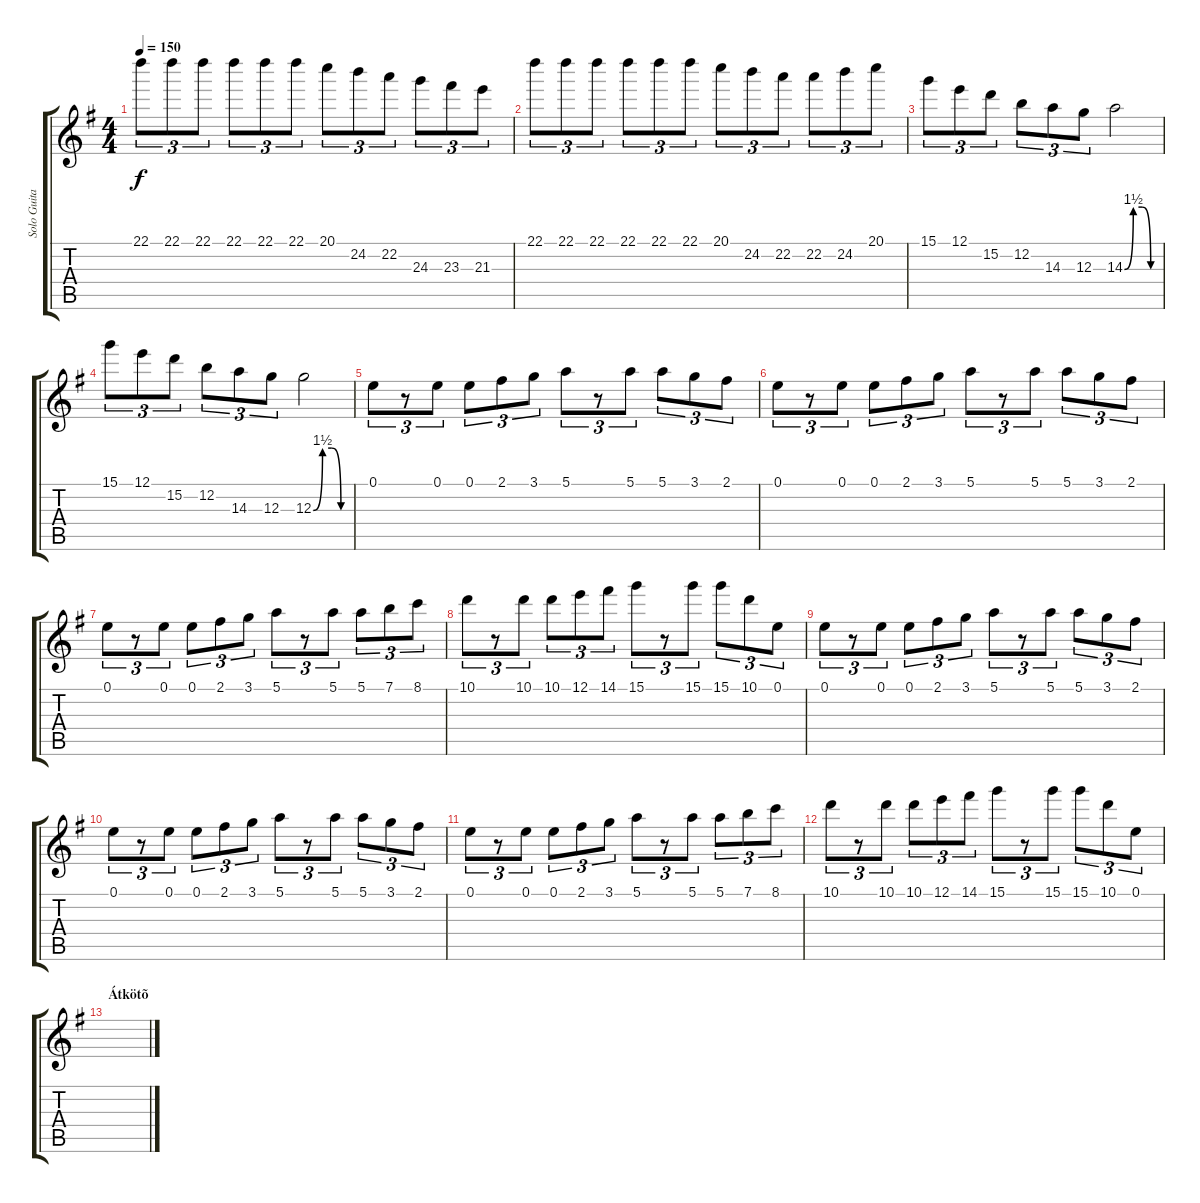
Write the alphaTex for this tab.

\track ("Solo Guitar" "Solo Guita") {instrument overdrivenguitar}
\staff {score tabs}
\tuning (E4 B3 G3 D3 A2 E2) {hide}
\ts (4 4)
\tempo 150
\clef g2
\ks eminor
22.1.8{tu (3 2) dy f} 22.1.8{tu (3 2)} 22.1.8{tu (3 2)} 22.1.8{tu (3 2)} 22.1.8{tu (3 2)} 22.1.8{tu (3 2)} 20.1.8{tu (3 2)} 24.2.8{tu (3 2)} 22.2.8{tu (3 2)} 24.3.8{tu (3 2)} 23.3.8{tu (3 2)} 21.3.8{tu (3 2)} |
22.1.8{tu (3 2)} 22.1.8{tu (3 2)} 22.1.8{tu (3 2)} 22.1.8{tu (3 2)} 22.1.8{tu (3 2)} 22.1.8{tu (3 2)} 20.1.8{tu (3 2)} 24.2.8{tu (3 2)} 22.2.8{tu (3 2)} 22.2.8{tu (3 2)} 24.2.8{tu (3 2)} 20.1.8{tu (3 2)} |
15.1.8{tu (3 2)} 12.1.8{tu (3 2)} 15.2.8{tu (3 2)} 12.2.8{tu (3 2)} 14.3.8{tu (3 2)} 12.3.8{tu (3 2)} 14.3{be (custom 0 0 15 6 30 6 45 0 60 0)}.2 |
15.1.8{tu (3 2)} 12.1.8{tu (3 2)} 15.2.8{tu (3 2)} 12.2.8{tu (3 2)} 14.3.8{tu (3 2)} 12.3.8{tu (3 2)} 12.3{be (custom 0 0 15 6 30 6 45 0 60 0)}.2 |
0.1.8{tu (3 2)} r.8{tu (3 2)} 0.1.8{tu (3 2)} 0.1.8{tu (3 2)} 2.1.8{tu (3 2)} 3.1.8{tu (3 2)} 5.1.8{tu (3 2)} r.8{tu (3 2)} 5.1.8{tu (3 2)} 5.1.8{tu (3 2)} 3.1.8{tu (3 2)} 2.1.8{tu (3 2)} |
0.1.8{tu (3 2)} r.8{tu (3 2)} 0.1.8{tu (3 2)} 0.1.8{tu (3 2)} 2.1.8{tu (3 2)} 3.1.8{tu (3 2)} 5.1.8{tu (3 2)} r.8{tu (3 2)} 5.1.8{tu (3 2)} 5.1.8{tu (3 2)} 3.1.8{tu (3 2)} 2.1.8{tu (3 2)} |
0.1.8{tu (3 2)} r.8{tu (3 2)} 0.1.8{tu (3 2)} 0.1.8{tu (3 2)} 2.1.8{tu (3 2)} 3.1.8{tu (3 2)} 5.1.8{tu (3 2)} r.8{tu (3 2)} 5.1.8{tu (3 2)} 5.1.8{tu (3 2)} 7.1.8{tu (3 2)} 8.1.8{tu (3 2)} |
10.1.8{tu (3 2)} r.8{tu (3 2)} 10.1.8{tu (3 2)} 10.1.8{tu (3 2)} 12.1.8{tu (3 2)} 14.1.8{tu (3 2)} 15.1.8{tu (3 2)} r.8{tu (3 2)} 15.1.8{tu (3 2)} 15.1.8{tu (3 2)} 10.1.8{tu (3 2)} 0.1.8{tu (3 2)} |
0.1.8{tu (3 2)} r.8{tu (3 2)} 0.1.8{tu (3 2)} 0.1.8{tu (3 2)} 2.1.8{tu (3 2)} 3.1.8{tu (3 2)} 5.1.8{tu (3 2)} r.8{tu (3 2)} 5.1.8{tu (3 2)} 5.1.8{tu (3 2)} 3.1.8{tu (3 2)} 2.1.8{tu (3 2)} |
0.1.8{tu (3 2)} r.8{tu (3 2)} 0.1.8{tu (3 2)} 0.1.8{tu (3 2)} 2.1.8{tu (3 2)} 3.1.8{tu (3 2)} 5.1.8{tu (3 2)} r.8{tu (3 2)} 5.1.8{tu (3 2)} 5.1.8{tu (3 2)} 3.1.8{tu (3 2)} 2.1.8{tu (3 2)} |
0.1.8{tu (3 2)} r.8{tu (3 2)} 0.1.8{tu (3 2)} 0.1.8{tu (3 2)} 2.1.8{tu (3 2)} 3.1.8{tu (3 2)} 5.1.8{tu (3 2)} r.8{tu (3 2)} 5.1.8{tu (3 2)} 5.1.8{tu (3 2)} 7.1.8{tu (3 2)} 8.1.8{tu (3 2)} |
10.1.8{tu (3 2)} r.8{tu (3 2)} 10.1.8{tu (3 2)} 10.1.8{tu (3 2)} 12.1.8{tu (3 2)} 14.1.8{tu (3 2)} 15.1.8{tu (3 2)} r.8{tu (3 2)} 15.1.8{tu (3 2)} 15.1.8{tu (3 2)} 10.1.8{tu (3 2)} 0.1.8{tu (3 2)} |
\section ("" "Átkötõ")
